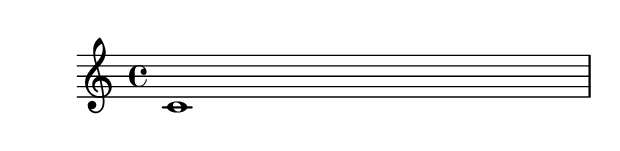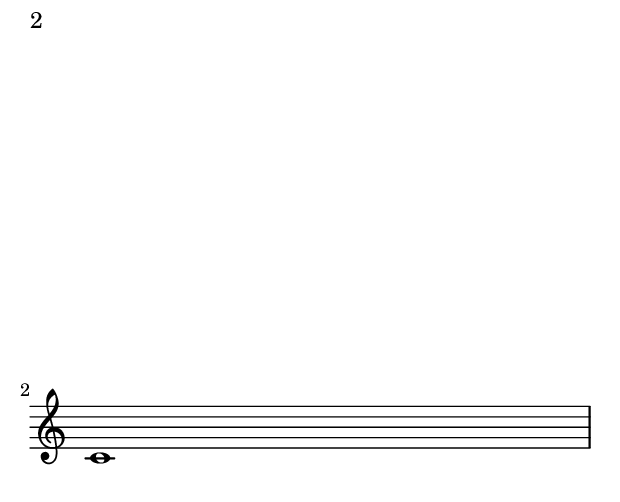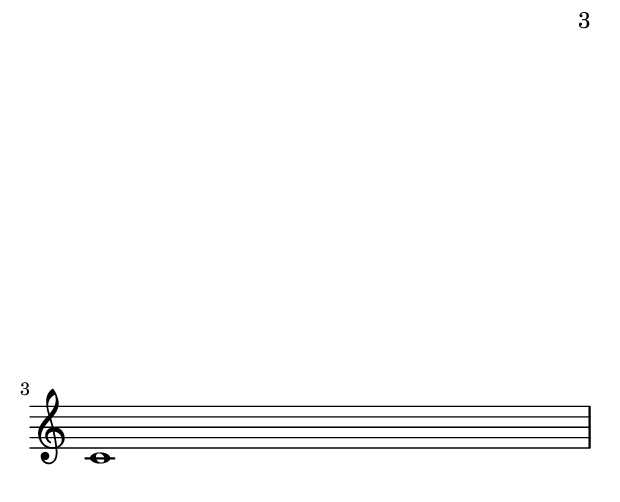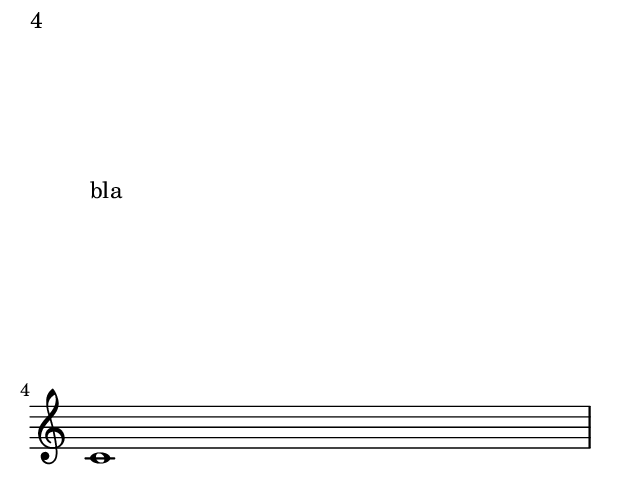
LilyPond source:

%% Generated by lilypond-book
%% Options: [exampleindent=10.16\mm,indent=0\mm,line-width=160\mm]
\include "lilypond-book-preamble.ly"


% ****************************************************************
% Start cut-&-pastable-section
% ****************************************************************

#(ly:set-option 'eps-box-padding 3.000000)



\paper {
  indent = 0\mm
  line-width = 160\mm
  % offset the left padding, also add 1mm as lilypond creates cropped
  % images with a little space on the right
  line-width = #(- line-width (* mm  3.000000) (* mm 1))
}

\layout {
  
}




% ****************************************************************
% ly snippet:
% ****************************************************************
\sourcefilename "/lilypond-2.24.3/input/regression/page-top-space.ly"
\sourcefileline 0
\header {

  texidoc = "By setting @code{page-top-space,} the Y position of the
first system can be forced to be uniform."

}
\version "2.19.21"

#(set-default-paper-size "a6")

\book {
  \score {

    \relative {
      c'1\break\pageBreak
      c1\break\pageBreak
      c1
      \break\pageBreak
      \override TextScript.padding = #20
      c1^"bla"
    }
  }

  \paper {
    obsolete-page-top-space = 3 \cm
    top-system-spacing.basic-distance = #(/ obsolete-page-top-space staff-space)
  }
}




% ****************************************************************
% end ly snippet
% ****************************************************************
